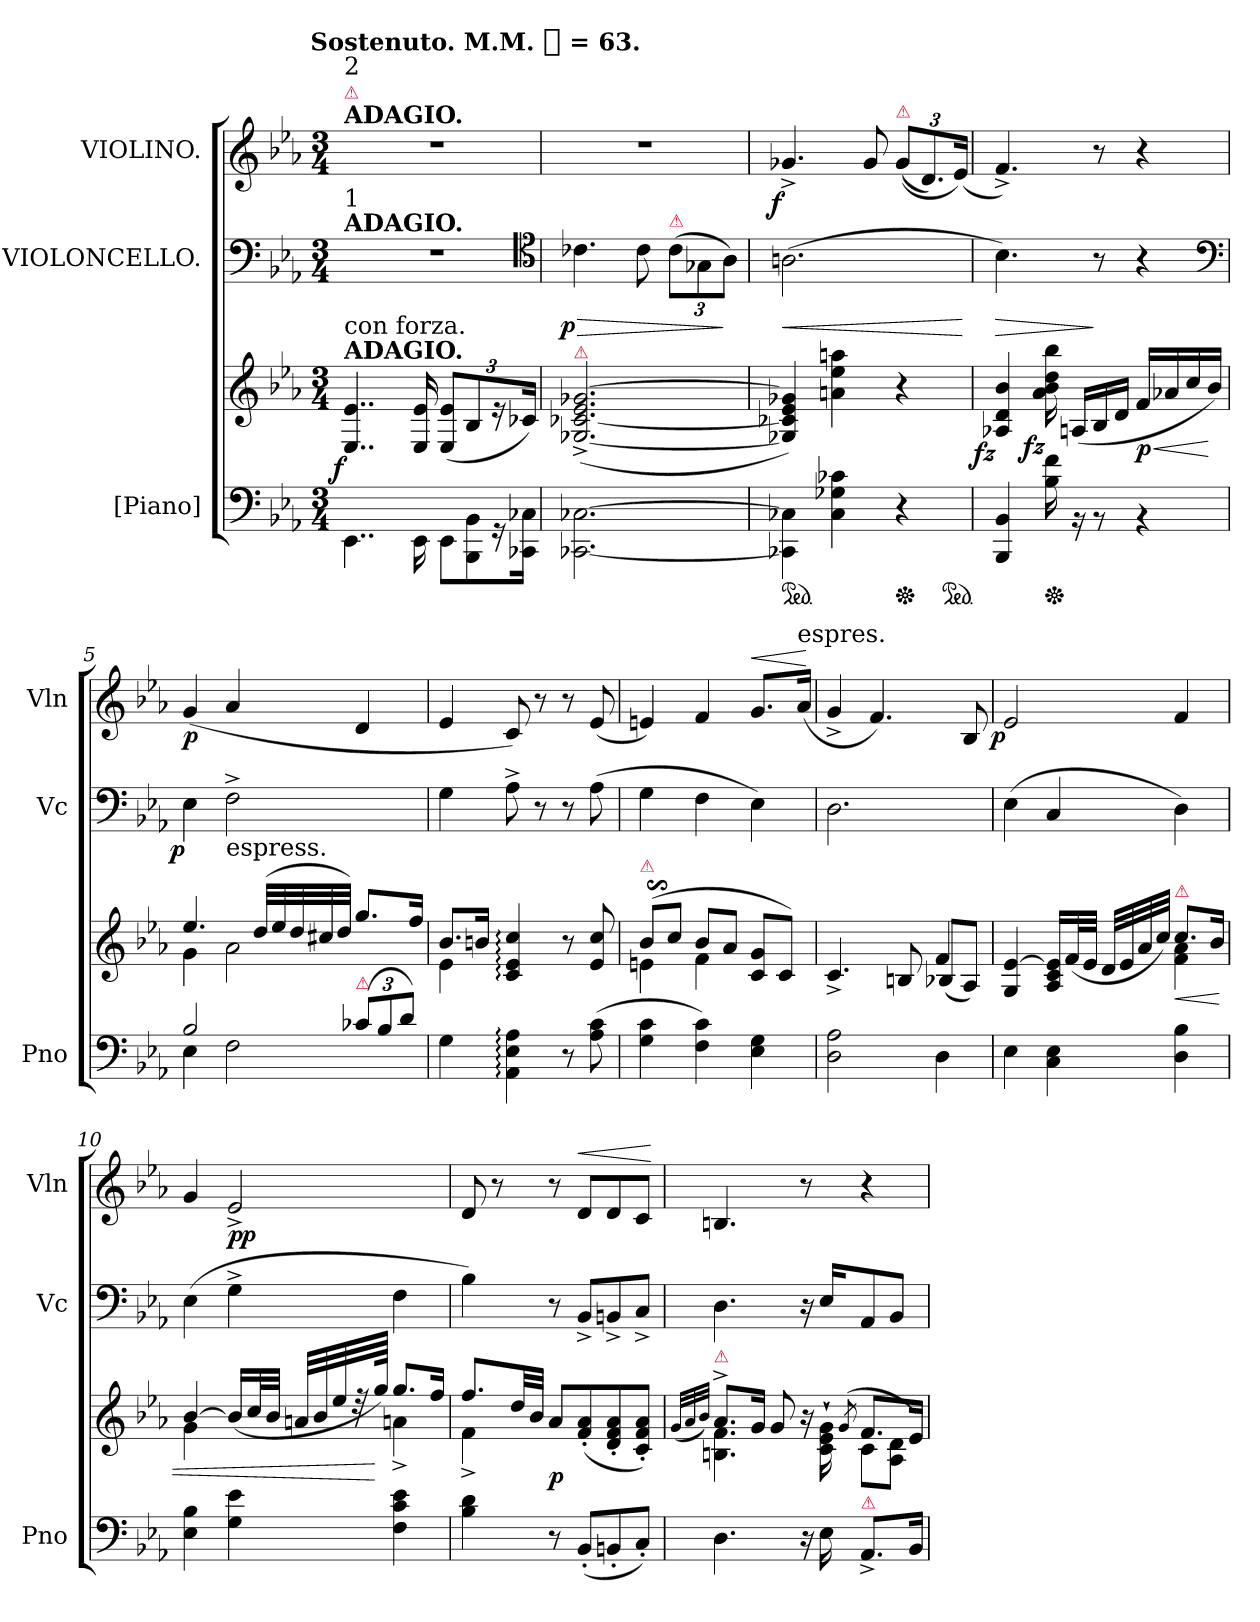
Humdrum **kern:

**kern	**kern	**dynam	**kern	**dynam	**kern	**dynam
*part3	*part3	*part3	*part2	*part2	*part1	*part1
*staff4	*staff3	*staff3/4	*staff2	*staff2	*staff1	*staff1
*I"[Piano]	*	*	*I"VIOLONCELLO.	*	*I"VIOLINO.	*
*I'Pno	*	*	*I'Vc	*	*I'Vln	*
*clefF4	*clefG2	*	*clefF4	*	*clefG2	*
*k[b-e-a-]	*k[b-e-a-]	*	*k[b-e-a-]	*	*k[b-e-a-]	*
*E-:	*E-:	*	*E-:	*	*E-:	*
!!LO:TX:omd:t=Sostenuto. M.M. [quarter] = 63.
*M3/4	*M3/4	*	*M3/4	*	*M3/4	*
*MM63	*MM63	*	*MM63	*	*MM63	*
=1	=1	=1	=1	=1	=1	=1
!	!	!	!	!	!LO:TX:a:B:t=ADAGIO.	!
!	!	!	!	!	!LO:TX:a:color=crimson:t=⚠	!
!	!	!	!	!	!LO:TX:a:t=2	!
!	!	!	!LO:TX:a:B:t=ADAGIO.	!	!	!
!	!	!	!LO:TX:a:t=1	!	!	!
!	!LO:TX:a:B:t=ADAGIO.	!	!	!	!	!
!	!LO:TX:a:t=con forza.	!	!	!	!	!
!	!	!LO:DY:rj	!	!	!	!
4..EE-\	4..E-/ 4..e-/	f	2.rF	.	2.rdd	.
16EE-\	16E-/ 16e-/	.	.	.	.	.
*Xtuplet	*	*	*	*	*	*
12EE-\L	(>12E-/ 12e-/L	.	.	.	.	.
12BBB-\ 12BB-\	12B-/	.	.	.	.	.
24rGG	24re	.	.	.	.	.
24CC-X\ 24C-X\Jk	24c-XJk)	.	.	.	.	.
*	*	*	*clefC4	*	*	*
=2	=2	=2	=2	=2	=2	=2
!	!LO:TX:a:color=crimson:t=⚠	!	!	!	!	!
!	!	!	!	!LO:HP:b	!	!
!	!	!	!	!LO:DY:n=1:rj	!	!
[2.CC-X\ [2.C-X\	(>[2.G-X^> [2.c-X^> 2.e-^> [2.g-X^>	.	4.c-X	> p	2.rdd	.
.	.	.	8c-	.	.	.
!	!	!	!LO:TX:a:color=crimson:t=⚠	!	!	!
.	.	.	(>12c-L	.	.	.
.	.	.	12G-X	.	.	.
.	.	.	12A-J)	]	.	.
=3	=3	=3	=3	=3	=3	=3
!	!	!	!	!LO:HP:b	!	!LO:DY:rj
*ped	*	*	*	*	*	*
4CC-X]\ 4C-X]\	4G-X] 4c-X] 4e- 4g-X])	.	(>2.An	<	4.g-X^<	f
4C- 4G-X 4c-X	4an 4ee- 4aan	.	.	.	.	.
.	.	.	.	.	8g-	.
!	!	!	!	!	!LO:TX:a:color=crimson:t=⚠	!
*Xped	*	*	*	*	*	*
4r	4r	.	.	.	(<(>12g-L	.
.	.	.	.	.	12.d)	.
.	.	.	.	.	(<24e-Jk)	.
.	.	.	.	[	.	.
*ped	*	*	*	*	*	*
=4	=4	=4	=4	=4	=4	=4
!	!	!LO:DY:rj	!	!LO:HP:b	!	!
4BBB- 4BB-	4A-X 4d 4b-	fz	4.B-)	>	4.f^<)	.
!	!	!LO:DY:rj	!	!	!	!
*Xped	*	*	*	*	*	*
16B- 16f	16a- 16b- 16dd 16bb-	fz	.	.	.	.
16rBB	(16An/LL	.	.	.	.	.
8rBB	16B-/	.	8r	]	8r	.
.	16dJJ	.	.	.	.	.
4rBB	16fLL	< p	4r	.	4r	.
.	16a-X	.	.	.	.	.
.	16cc	.	.	.	.	.
.	16b-JJ)	[	.	.	.	.
*	*	*	*clefF4	*	*	*
=5	=5	=5	=5	=5	=5	=5
*^	*^	*	*	*	*	*
!	!	!	!	!	!	!LO:DY:rj	!	!
2B-	4E-	4.ee-	4g	.	4E-	p	(<4g	p
!	!	!	!LO:TX:a:t=espress.	!	!	!	!	!
.	2F	.	2a-	.	2F^<	.	4a-	.
*	*	*Xtuplet	*	*	*	*	*	*
.	.	(<40ddLLL	.	.	.	.	.	.
.	.	40ee-	.	.	.	.	.	.
.	.	40dd	.	.	.	.	.	.
.	.	40cc#X	.	.	.	.	.	.
.	.	40ddJJJ)	.	.	.	.	.	.
*tuplet	*	*	*	*	*	*	*	*
!LO:TX:a:color=crimson:t=⚠	!	!	!	!	!	!	!	!
(<12c-XL	.	8.ggL	.	.	.	.	4d	.
12B-	.	.	.	.	.	.	.	.
12dJ)	.	.	.	.	.	.	.	.
.	.	16ffJk	.	.	.	.	.	.
*v	*v	*	*	*	*	*	*	*
=6	=6	=6	=6	=6	=6	=6	=6
4G	8.b-L	4e-	.	4G	.	4e-	.
.	16bnJk	.	.	.	.	.	.
4AA-: 4E-: 4A-:	4c: 4e-: 4cc:	2rAyy	.	8A-^<	.	8c)	.
.	.	.	.	8r	.	8r	.
8r	8r	.	.	8r	.	8r	.
(8A- 8c	8e- 8cc	.	.	(>8A-	.	(<8e-	.
=7	=7	=7	=7	=7	=7	=7	=7
!	!LO:TX:a:color=crimson:t=⚠	!	!	!	!	!	!
4G 4c	(>8b-$SSL	4en	.	4G	.	4en)	.
.	8ccJ	.	.	.	.	.	.
4F 4c)	8b-L	4f	.	4F	.	4f	.
.	8a-J	.	.	.	.	.	.
!	!	!	!	!	!	!	!LO:HP:a
4E-\ 4G\	8c/ 8g/L	4rFyy	.	4E-)	.	8.gL	<
.	8c/J)	.	.	.	.	.	.
!	!	!	!	!	!	!LO:TX:a:t=espres.	!
.	.	.	.	.	.	(<16a-Jk	.
*	*v	*v	*	*	*	*	*
.	.	.	.	.	.	[
=8	=8	=8	=8	=8	=8	=8
*	*^	*	*	*	*	*
2D 2A-	4.c^<	2rFyy	.	2.D	.	4g^>	.
.	.	.	.	.	.	4.f)	.
.	8Bn	.	.	.	.	.	.
4D	4f	(<8B-XL	.	.	.	.	.
.	.	8A-/J)	.	.	.	8B-	.
=9	=9	=9	=9	=9	=9	=9	=9
!	!	!	!	!	!	!	!LO:DY:rj
4E-\	4G/ [4e-/	2rDyy	.	(>4E-	.	2e-	p
4C\ 4E-\	16A-/ 16c/ 16e-]/LL	.	.	4C	.	.	.
.	(<32fL	.	.	.	.	.	.
.	32e-JJJ	.	.	.	.	.	.
.	32dLLL	.	.	.	.	.	.
.	32e-	.	.	.	.	.	.
.	32a-	.	.	.	.	.	.
.	32ccJJJ)	.	.	.	.	.	.
!	!LO:TX:a:color=crimson:t=⚠	!	!	!	!	!	!
!	!	!	!LO:HP:b	!	!	!	!
4D 4B-	8.ccL	4f 4a-	<	4D)	.	4f	.
.	16b-Jk	.	.	.	.	.	.
=10	=10	=10	=10	=10	=10	=10	=10
4E- 4B-	[4b-	4g	.	(>4E-	.	4g	.
4G 4e-	(<16b-/LL]	4reyy	.	4G^<	.	2e-^>	pp
.	32cc/L	.	.	.	.	.	.
.	32b-/JJJ	.	.	.	.	.	.
.	32an/LLL	.	.	.	.	.	.
.	32b-/	.	.	.	.	.	.
.	32ee-/	.	.	.	.	.	.
!	!LO:N:vis=32	!	!	!	!	!	!
.	64rdd	.	.	.	.	.	.
.	64gg/JJJk)	.	[	.	.	.	.
4F 4c 4e-	8.ggL	4an^<	.	4F	.	.	.
.	16ffJk	.	.	.	.	.	.
=11	=11	=11	=11	=11	=11	=11	=11
4B- 4d	8.ffL	4f^<	.	4B-)	.	8d	.
.	.	.	.	.	.	8r	.
.	32ddLL	.	.	.	.	.	.
.	32b-JJJ	.	.	.	.	.	.
8r	8a-L	2rcyy	p	8r	.	8r	.
!	!	!	!	!	!	!	!LO:HP:a
(8BB-'<L	(<8f'< 8a-'<	.	.	8BB-^<L	.	8dL	<
8BBn'<	8d'< 8f'< 8a-'<	.	.	8BBn^<	.	8d	.
8C'<J)	8c'< 8f'< 8a-'<J)	.	.	8C^<J	.	8cJ	.
*	*v	*v	*	*	*	*	*
.	.	.	.	.	.	[
=12	=12	=12	=12	=12	=12	=12
.	(32qqg/LLL	.	.	.	.	.
.	32qqa-/	.	.	.	.	.
.	32qqb-/JJJ)	.	.	.	.	.
*	*^	*	*	*	*	*
!	!LO:TX:a:color=crimson:t=⚠	!	!	!	!	!	!
4.D	8.a-^>L	4.Bn 4.f	.	4.D	.	4.Bn	.
.	16gJk	.	.	.	.	.	.
.	8g	.	.	.	.	.	.
16r	16r	16rcyy	.	16r	.	8r	.
16E-	16rddyy	16c`>\ 16e-`>\ 16g`>\	.	16E-KL	.	.	.
.	(>8qg/	.	.	.	.	.	.
!LO:TX:a:color=crimson:t=⚠	!	!	!	!	!	!	!
8.AA-^>L	8.fL	8cL	.	8AA-	.	4r	.
.	.	8A- 8dJ	.	8BB-J	.	.	.
16BB-Jk	16e-Jk)	.	.	.	.	.	.
*	*v	*v	*	*	*	*	*
=	=	=	=	=	=	=
*-	*-	*-	*-	*-	*-	*-
